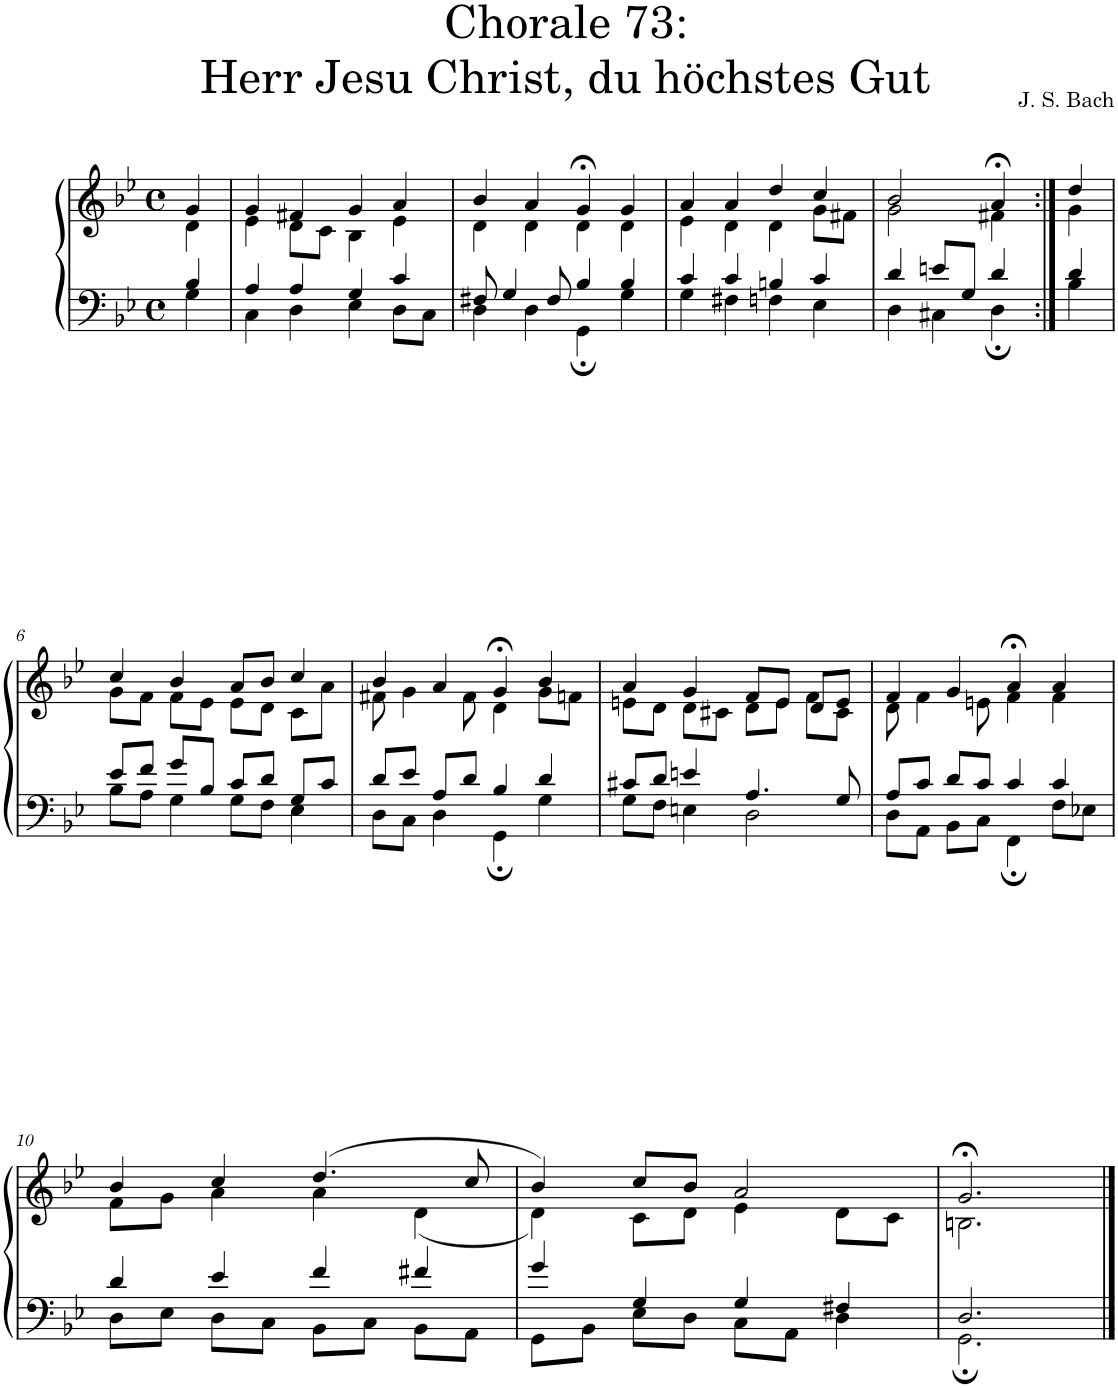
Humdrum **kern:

**kern	**kern
*part1	*part1
*staff2	*staff1
*I"S,A	*
*clefF4	*clefG2
*k[b-e-]	*k[b-e-]
*M4/4	*M4/4
*met(c)	*met(c)
=	=
*^	*^
4B-/	4G\	4g/	4d\
=1	=1	=1	=1
4A/	4C\	4g/	4e-\
4A/	4D\	4f#X/	8d\L
.	.	.	8c\J
4G/	4E-\	4g/	4B-\
4c/	8D\L	4a/	4e-\
.	8C\J	.	.
=2	=2	=2	=2
8F#X/	4D\	4b-/	4d\
4G/	.	.	.
.	4D\	4a/	4d\
8F#/	.	.	.
4B-/	4GG;\	4g;</	4d\
4B-/	4G\	4g/	4d\
=3	=3	=3	=3
4c/	4G\	4a/	4e-\
4c/	4F#X\	4a/	4d\
4Bn/	4Fn\	4dd/	4d\
4c/	4E-\	4cc/	8g\L
.	.	.	8f#X\J
=1038	=1038	=1038	=1038
4d/	4D\	2b-/	2g\
8en/L	4C#X\	.	.
8G/J	.	.	.
4d/	4D;\	4a;</	4f#X\
=1039:|!	=1039:|!	=1039:|!	=1039:|!
4d/	4B-\	4dd/	4g\
!!LO:LB:g=z	!!
=6	=6	=6	=6
8e-/L	8B-\L	4cc/	8g\L
8f/J	8A\J	.	8f\J
8g/L	4G\	4b-/	8f\L
8B-/J	.	.	8e-\J
8c/L	8G\L	8a/L	8e-\L
8d/J	8F\J	8b-/J	8d\J
8G/L	4E-\	4cc/	8c\L
8c/J	.	.	8a\J
=7	=7	=7	=7
8d/L	8D\L	4b-/	8f#X\
8e-/J	8C\J	.	4g\
8A/L	4D\	4a/	.
8d/J	.	.	8f#\
4B-/	4GG;\	4g;</	4d\
4d/	4G\	4b-/	8g\L
.	.	.	8fn\J
=8	=8	=8	=8
8c#X/L	8G\L	4a/	8en\L
8d/J	8F\J	.	8d\J
4en/	4En\	4g/	8d\L
.	.	.	8c#X\J
4.A/	2D\	8f/L	8d\L
.	.	8e/J	8e\J
.	.	8d/L	8f\L
8G/	.	8e/J	8c#\J
=9	=9	=9	=9
8A/L	8D\L	4f/	8d\
8c/J	8AA\J	.	4f\
8d/L	8BB-\L	4g/	.
8c/J	8C\J	.	8en\
4c/	4FF;\	4a;</	4f\
4c/	8F\L	4a/	4f\
.	8E-X\J	.	.
!!LO:LB:g=z	!!
=10	=10	=10	=10
4d/	8D\L	4b-/	8f\L
.	8E-\J	.	8g\J
4e-/	8D\L	4cc/	4a\
.	8C\J	.	.
4f/	8BB-\L	(>4.dd/	4a\
.	8C\J	.	.
4f#X/	8BB-\L	.	(<4d\
.	8AA\J	8cc/	.
=11	=11	=11	=11
4g/	8GG\L	4b-/)	4d\)
.	8BB-\J	.	.
4G/	8E-\L	8cc/L	8c\L
.	8D\J	8b-/J	8d\J
4G/	8C\L	2a/	4e-\
.	8AA\J	.	.
4F#X/	4D\	.	8d\L
.	.	.	8c\J
=12	=12	=12	=12
2.D/	2.GG;\	2.g;</	2.Bn\
*v	*v	*	*
*	*v	*v
==	==
*-	*-
